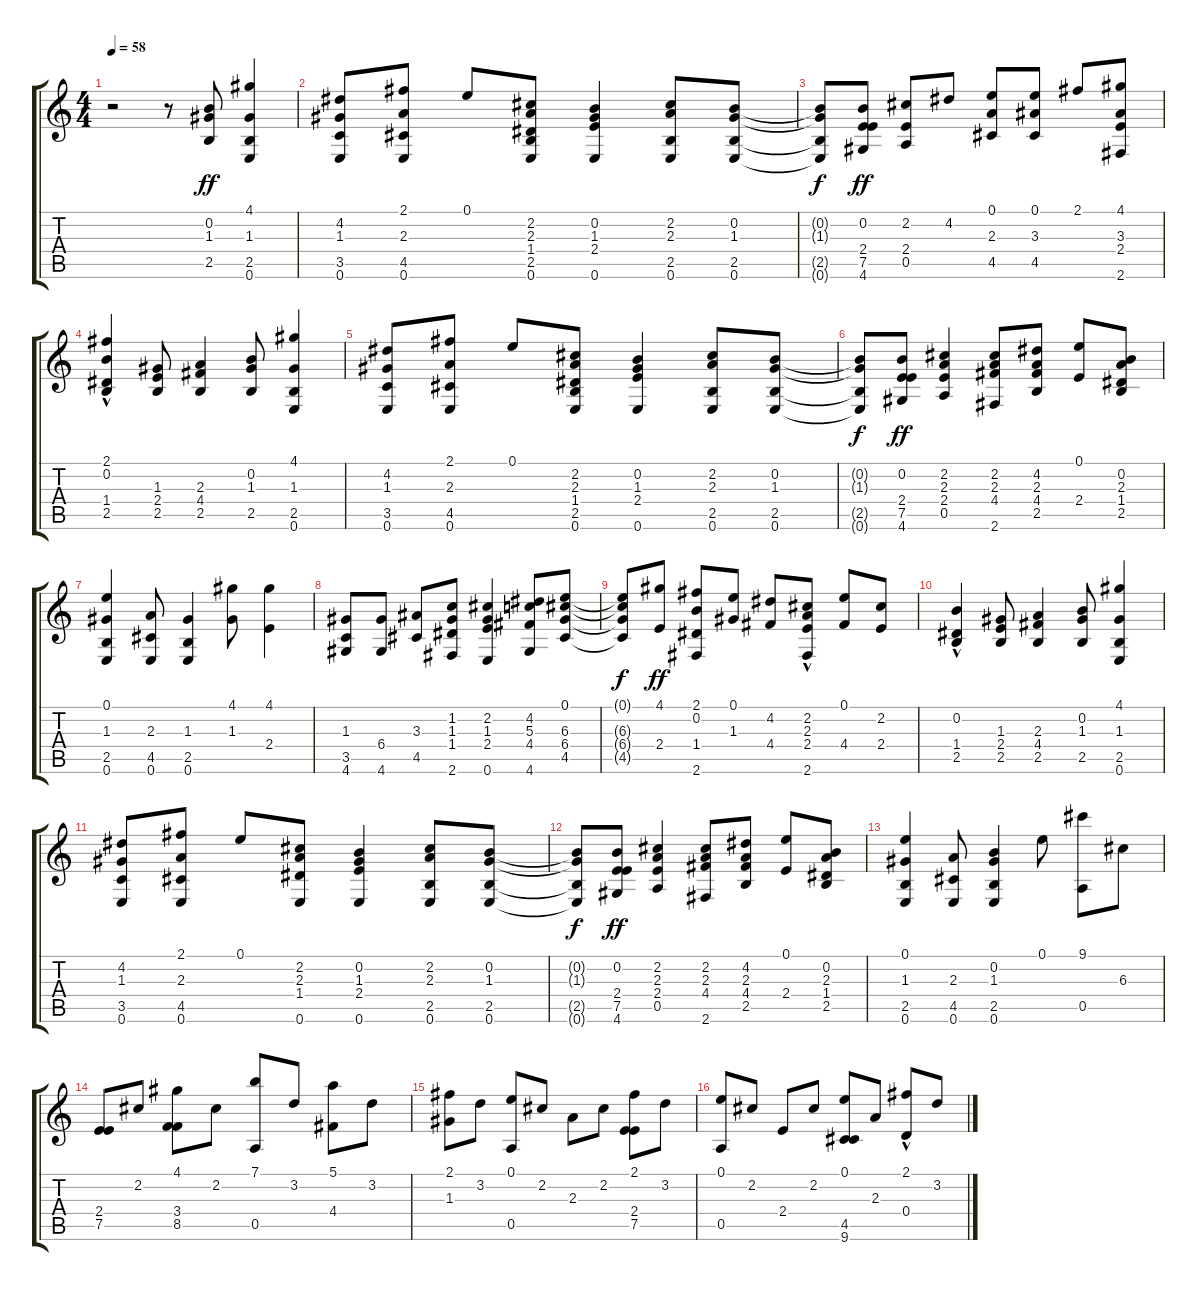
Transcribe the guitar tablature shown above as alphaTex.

\track "" {instrument acousticguitarnylon}
\staff {score tabs}
\tuning (E4 B3 G3 D3 A2 E2) {hide}
\ts (4 4)
\tempo 58
\clef g2
\ks c
r.2{dy ff instrument acousticguitarnylon} r.8 (0.2 1.3 2.5).8 (4.1 1.3 2.5 0.6).4 |
(4.2 1.3 3.5 0.6).8 (2.1 2.3 4.5 0.6).8 0.1.8 (2.2 2.3 1.4 2.5 0.6).8 (0.2 1.3 2.4 0.6).4 (2.2 2.3 2.5 0.6).8 (0.2 1.3 2.5 0.6).8 |
(0.2{t} 1.3{t} 2.5{t} 0.6{t}).8{dy f} (0.2 2.4 7.5 4.6).8{dy ff} (2.2 2.4 0.5).8 4.2.8 (0.1 2.3 4.5).8 (0.1 3.3 4.5).8 2.1.8 (4.1 3.3 2.4 2.6).8 |
(2.1{hac} 0.2 1.4 2.5).4 (1.3 2.4 2.5).8 (2.3 4.4 2.5).4 (0.2 1.3 2.5).8 (4.1 1.3 2.5 0.6).4 |
(4.2 1.3 3.5 0.6).8 (2.1 2.3 4.5 0.6).8 0.1.8 (2.2 2.3 1.4 2.5 0.6).8 (0.2 1.3 2.4 0.6).4 (2.2 2.3 2.5 0.6).8 (0.2 1.3 2.5 0.6).8 |
(0.2{t} 1.3{t} 2.5{t} 0.6{t}).8{dy f} (0.2 2.4 7.5 4.6).8{dy ff} (2.2 2.3 2.4 0.5).4 (2.2 2.3 4.4 2.6).8 (4.2 2.3 4.4 2.5).8 (0.1 2.4).8 (0.2 2.3 1.4 2.5).8 |
(0.1 1.3 2.5 0.6).4 (2.3 4.5 0.6).8 (1.3 2.5 0.6).4 (4.1 1.3).8 (4.1 2.4).4 |
(1.3 3.5 4.6).8 (6.4 4.6).8 (3.3 4.5).8 (1.2 1.3 1.4 2.6).8 (2.2 1.3 2.4 0.6).4 (4.2 5.3 4.4 4.6).8 (0.1 6.3 6.4 4.5).8 |
(0.1{t} 6.3{t} 6.4{t} 4.5{t}).8{dy f} (4.1 2.4).8{dy ff} (2.1 0.2 1.4 2.6).8 (0.1 1.3).8 (4.2 4.4).8 (2.2 2.3{hac} 2.4 2.6{hac}).8 (0.1 4.4).8 (2.2 2.4).8 |
(0.2{hac} 1.4 2.5).4 (1.3 2.4 2.5).8 (2.3 4.4 2.5).4 (0.2 1.3 2.5).8 (4.1 1.3 2.5 0.6).4 |
(4.2 1.3 3.5 0.6).8 (2.1 2.3 4.5 0.6).8 0.1.8 (2.2 2.3 1.4 0.6).8 (0.2 1.3 2.4 0.6).4 (2.2 2.3 2.5 0.6).8 (0.2 1.3 2.5 0.6).8 |
(0.2{t} 1.3{t} 2.5{t} 0.6{t}).8{dy f} (0.2 2.4 7.5 4.6).8{dy ff} (2.2 2.3 2.4 0.5).4 (2.2 2.3 4.4 2.6).8 (4.2 2.3 4.4 2.5).8 (0.1 2.4).8 (0.2 2.3 1.4 2.5).8 |
(0.1 1.3 2.5 0.6).4 (2.3 4.5 0.6).8 (0.2 1.3 2.5 0.6).4 0.1.8 (9.1 0.5).8 6.3.8 |
(2.4 7.5).8 2.2.8 (4.1 3.4 8.5).8 2.2.8 (7.1 0.5).8 3.2.8 (5.1 4.4).8 3.2.8 |
(2.1 1.3).8 3.2.8 (0.1 0.5).8 2.2.8 2.3.8 2.2.8 (2.1 2.4 7.5).8 3.2.8 |
(0.1 0.5).8 2.2.8 2.4.8 2.2.8 (0.1 4.5 9.6).8 2.3.8 (2.1 0.4{hac}).8 3.2.8
